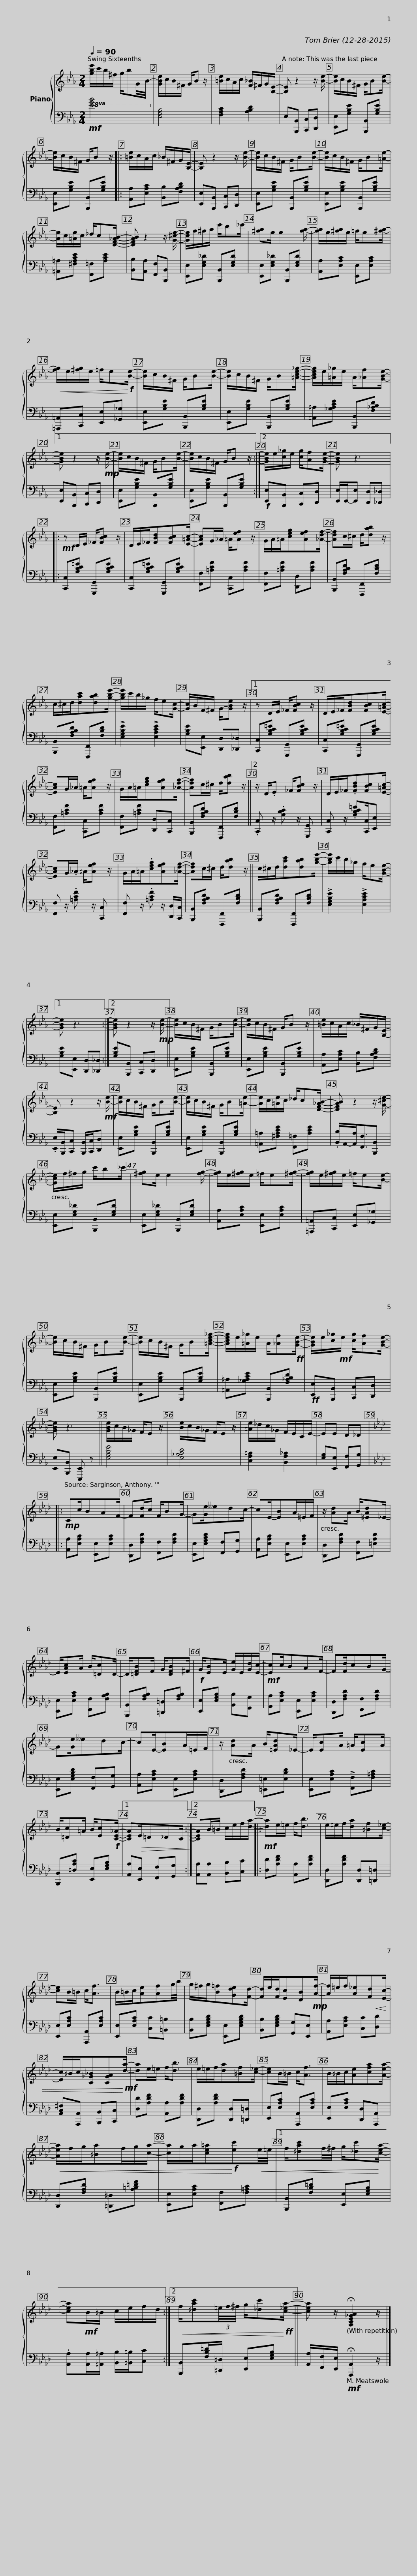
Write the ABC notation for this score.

X:1
%%score { 1 | 2 }
L:1/8
Q:1/4=90
M:2/4
I:linebreak $
K:Eb
V:1 treble
V:2 bass
V:1
 [gbe']/c'/b/^f/ g/bG/4-B/4- | [GBe]/c/B/^F/ G/B z/ | [=Be]/c/A/c/ [F_B]/^F/G/[B,E]/- | [B,E] z2 z/ [Be]/- | [Be]/c/B/^F/ G/B[Be]/- | %5
 [Be]/c/B/^F/ G/B z/ |:$ [=Be]/c/A/c/ _B/^F/G/[B,E]/- | [B,E] z2 z/ [Be]/- | [Be]/c/B/^F/ G/B[Be]/- | [Be]/c/B/^F/ G/B[=Ae]/- | %10
 [Ae]/c/[=Ae]/c/ _d/c[DF_AB]/- | [DFAB] z2 z/ [G^ce]/- |$ [Gce]/f/^f/g/ c'/b_c'/ | [^fg]e/ e2 [fg]/- | [fg]/e/[^fg]/e/ =f/e[^fg]/- | %15
!<(! [fg]/e/[^fg]/e/ =f/e!<)!!f![Be]/- | [Be]/c/B/^F/ G/B[Be]/- | [Be]/c/B/^F/ G/B[=Ace_g]/- |$ [Aceg]/e/[=A_g]/e/ A/[_Af][GBe]/- |1 [GBe] z2 z/!mp! [Be]/- | %20
 [Be]/c/B/^F/ G/B[Be]/- | [Be]/c/B/^F/ G/B z/ :|2 [GBe]/e/[c_g]/e/ [cg]/[Af][GBe]/- | [GBe] z3 |:$!mf! z D/E/ _F/[FBc] z/ | %25
 D/E/_F/[FBd][FBc][E=Ac]/- | [EAc]G/_A/ =A/[Aef] z/ | G/A/=A/[ceg][Aef][_Adf]/- | [Adf]c/^c/ d/[dab] z/ | c/^c/d/[dac'][dab][gbe']/- |$ %30
 [gbe']/c'/b/_g/ f/e[Gc]/- | [Gc]/B/F/^F/ G/-[GBe] z/ |1 z D/E/ _F/[FBc] z/ | D/E/_F/[FBd][FBc][E=Ac]/- | [EAc]G/_A/ =A/[Aef] z/ | %35
 G/A/=A/[ceg][Aef][_Adf]/- |$ [Adf]c/^c/ d/[dab] z/ ||2 z/ D/.E _F/[FBc] z/ | D/E/_F/.[FBd][FBc][E=Ac]/- | [EAc]G/._A/ =A/[Aef] z/ | %40
 G/A/=A/.[ceg][Aef][_Adf]/- | [Adf]c/^c/ d/[dab] z/ ||$ c/^c/d/[dac'][dab][gbe']/- | [gbe']/c'/b/_g/ f/e[GBe]/- |1 [GBe] z3 :|2 %45
 [GBe] z2 z/!mp! [Be]/- || [Be]/c/B/^F/ G/B[Be]/- | [Be]/c/B/^F/ G/B z/ | [=Be]/c/A/c/ _B/^F/G/[B,E]/- |$ [B,E] z2 z/!mf! [Be]/- | %50
 [Be]/c/B/^F/ G/B[Be]/- | [Be]/c/B/^F/ G/B[=Ae]/- | [Ae]/c/[=Ae]/c/ _d/c[DF_AB]/- | [DFAB] z2 z/ [G^ce]/- | [Gce]/f/^f/g/ c'/b_c'/ |$ %55
 [^fg]e/ e2 [fg]/- | [fg]/e/[^fg]/e/ =f/e[^fg]/- | [fg]/e/[^fg]/e/ =f/e[Be]/- | [Be]/c/B/^F/ G/B[Be]/- | [Be]/c/B/^F/ G/B[=Ace_g]/- | %60
 [Aceg]/e/[=A_g]/e/ A/[_Af]!ff![GBe]/- |$ [GBe]/e/[c_g]/!mf!e/ [cg]/[Af][GBe]/- | [GBe] z3 || [GBe]/c/B/_G/ F/E z/ | [Be]/c/B/_G/ F/E z/ | %65
 [=Ae]/_d/c/_G/ F/E/C/E/- | EE D_D |:$[K:Ab]!mp! Cc/BAF/- | F[Fd]/c/ F/BG/- | G[Ge]/__edc/- | %70
 cE/-[EB]A/=E/F/ | z/ [Ad]A/ B/[=EAd]_E/- | E/[EAc]A/ B/[=Dc]D/- |$ D/[=DFB]F/ G/[DFB]^F/ |!f! G/[EB]E/ [Ge]/E/[Gd]/[Ec]/- | %75
!mf! [Ec]c/BAF/- | F[Fd]/cBG/- | G[Ge]/__edc/- | cE/-[EB]A/=E/F/ | z/ [Ad]A/ B/[=EAd]_E/- |$ %80
 E/[Ec]A/ =A/[Ec]A/ | B/[=Dc]=A/ B/[Ec]!f![CE_A]/- |1 [CEA]!>(!E/=D_DC/!>)! :|2 [CEA]B/=B/ c/e/f/[da]/- |:!mf! [da]e/=e/ f<[db] | %85
 e/=e/f/[da][=Bf][c_e]/- | [ce]B/=B/ c<[Af] |$ B/=B/c/[Ae][Af]g/4b/4 | g/^f/g/[B=f][Gde][Fd]/- | [Fd]/e/[Fd]/[Ec][DB]!mp![Af]/- | %90
 [Af]/=e/f/[A_e][Fd]!<(![Ec]/- | [Ec]/=B/c/[C_G_B][CGA]!<)!!mf![da]/- | [da]e/=e/ f<[db] |$ e/=e/f/[da][=Bf][c_e]/- | [ce]B/=B/ c<[Af] | %95
 B/=B/c/[Ae][cfa][Aea]/- |!<(! [Aea]/f/g/[=Ba]f/g/[ca]/- | [ca]/g/a/[ce=a]!<)!!f![ec']!<(!e/4=e/4 |1 f/[=dac']f/4^f/4 g/[_dc']!<)![cea]/- |$ [cea]!mf!B/=B/ c/e/f/d/ :|2 %100
!<(! f/[=dac'](3=e/4f/4^f/4 g/[_dc']!<)!!ff![c_ea]/- || [cea] z/ !fermata![A,CE_GA]2 z/ |] %102
V:2
!mf!!8va(! [EGB]4!8va)! | [E,G,B,]4 | [F,A,C]2 [A,B,D]2 | E,[B,,,B,,] [C,,C,][D,,D,] | [E,,E,][G,B,E] [B,,,B,,][G,B,E] | %5
 [E,,E,][G,B,E] [B,,,B,,][G,B,E] |:$ [A,,A,][E,A,C] [B,,B,][F,A,B,D] | [E,,E,][B,,,B,,] [C,,C,][D,,D,] | [E,,E,][G,B,E] [B,,,B,,][G,B,E] | [E,,E,][G,B,E] [B,,,B,,][G,B,E] | %10
 [=A,,=A,][^F,A,CE] [F,,=F,][A,CE] | [B,,B,][A,,A,] [F,,F,][B,,,B,,] |$ [E,,E,][E,G,_D] [B,,,B,,][E,G,D] | [E,,E,][E,G,_D] [B,,,B,,][E,G,D] | [A,,A,][E,A,C] [E,,E,][E,A,C] | %15
 [=A,,,=A,,][C,,C,] [E,,E,][_G,,_G,] | [E,,E,][G,B,E] [B,,,B,,][G,B,E] | [E,,E,][G,B,E] [B,,,B,,][G,B,E] |$ [=A,,=A,][_G,A,CE] [B,,,B,,][F,_A,B,D] |1 [E,,E,][B,,,B,,] [C,,C,][D,,D,] | %20
 [E,,E,][G,B,E] [B,,,B,,][G,B,E] | [E,,E,][G,B,E] [B,,,B,,][G,B,E] :|2!f! [E,,E,][B,,,B,,] [C,,C,][D,,D,] | [E,,E,]/E,,/-[E,,E,] [D,,D,][_D,,_D,] |:$ [C,,C,][G,B,C=E] [G,,,G,,][G,B,CE] | %25
 [C,,C,][G,B,C=E] [G,,,G,,][G,B,CE] | [F,,F,][=A,CF] [C,,C,][A,CF] | [F,,F,][=A,CF] [D,,D,][A,CF] | [B,,,B,,][F,A,B,D] [F,,,F,,][F,B,D] | [B,,,B,,][F,A,B,D] [F,,,F,,][F,B,D] |$ %30
 !>![E,G,B,E]2 !>![E,A,CE]2 | [G,B,E][E,,E,] [D,,D,][_D,,_D,] |1 [C,,C,][G,B,C=E] [G,,,G,,][G,B,CE] | [C,,C,][G,B,C=E] [G,,,G,,][G,B,CE] | [F,,F,][=A,CF] [C,,C,][A,CF] | %35
 [F,,F,][=A,CF] [D,,D,][C,,C,] |$ [B,,,B,,][F,A,B,D] [F,,,F,,][F,B,D] ||2 .[C,,C,] z/ .[G,B,C] z/ [G,,,G,,] | [C,,C,] z/ .[G,B,C=E][C,,C,]/[E,,E,] | [F,,F,] z/ .[=A,CF] z/ [C,,C,] | %40
 [F,,F,] z/ .[=A,CF] z/ [D,,D,]/[C,,C,]/ | [B,,,B,,][F,A,B,D] [F,,,F,,][F,B,D] ||$ [B,,,B,,][F,A,B,D] [F,,,F,,][F,B,D] | !>![E,G,B,E]2 !>![E,A,CE]2 |1 [G,B,E][E,,E,] [D,,D,][_D,,_D,] :|2 %45
 [G,B,E][B,,,B,,] [C,,C,][D,,D,] || [E,,E,][G,B,E] [B,,,B,,][G,B,E] | [E,,E,][G,B,E] [B,,,B,,][G,B,E] | [A,,A,][E,A,C] [B,,B,][F,A,B,D] |$ .[E,,E,]/[B,,,B,,]/[C,,C,] [B,,,B,,]/[C,,C,]/[D,,D,] | %50
 [E,,E,][G,B,E] [B,,,B,,][G,B,E] | [E,,E,][G,B,E] [B,,,B,,][G,B,E] | [=A,,=A,][^F,A,CE] [F,,=F,][A,CE] | .[B,,B,]/A,,/-[A,,A,]<[F,,F,][B,,,B,,] | [E,,E,][E,G,_D] [B,,,B,,][E,G,D] |$ %55
 [E,,E,][E,G,_D] [B,,,B,,][E,G,D] | [A,,A,][E,A,C] [E,,E,][E,A,C] | [=A,,,=A,,][C,,C,] [E,,E,][_G,,_G,] | [E,,E,][G,B,E] [B,,,B,,][G,B,E] | [E,,E,][G,B,E] [B,,,B,,][G,B,E] | %60
 [=A,,=A,][_G,A,CE] [B,,,B,,][F,_A,B,D] |$!ff! [E,,E,][B,,,B,,] [C,,C,][D,,D,] | [E,,E,][B,,,B,,] [E,,,E,,] z || [E,G,B,E]4 | [E,_G,A,C]4 | %65
 [C,F,=A,]2 [B,,F,_A,]2 | [E,G,][E,,E,] [F,,F,][G,,G,] |:$[K:Ab] [A,,A,][E,A,C] [E,,E,][E,A,C] | [D,,D,][F,A,D] [F,,F,][F,A,D] | [E,,E,][E,G,B,D] [F,,F,][G,,G,] | %70
 [A,,A,][E,A,C] [E,,E,][E,A,C] | [D,,D,][F,A,D] [F,,F,][=E,A,D] | [E,,E,][E,A,C] [F,,F,][F,A,B,] |$ [B,,,B,,][F,A,B,] [=D,,=D,][F,A,B,] | [E,,E,][E,G,B,] [B,,B,][G,,G,] | %75
 [A,,A,][E,A,C] [E,,E,][E,A,C] | [D,,D,][F,A,D] [F,,F,][F,A,D] | [E,,E,][E,G,B,D] [F,,F,][G,,G,] | [A,,A,][E,A,C] [E,,E,][E,A,C] | [D,,D,][F,A,D] [=E,,=E,][E,B,D] |$ %80
 [E,,E,][E,A,C] !>![F,,F,][F,=A,C] | [B,,,B,,][=D,A,C] [E,,E,][E,G,B,] |1 [A,,A,][E,,E,] [F,,F,][G,,G,] :|2 [A,,A,][A,,A,] [B,,B,][C,C] |: [D,D][A,DF] [A,,A,][A,DF] | %85
 [D,,D,][A,DF] [D,,D,][=D,,=D,] | [E,,E,][E,A,C] [A,,,A,,][E,A,C] |$ [E,,E,][E,A,C] [C,C][=B,,=B,] | [B,,B,][E,G,B,D] [E,,E,][E,G,B,D] | [B,,B,][E,G,B,D] [G,,G,][E,,E,] | %90
 [A,,A,][E,A,C] [C,C][D,D] | [A,,C,^F,][A,,,A,,] [B,,,B,,][C,,C,] | [D,D][A,DF] [A,,A,][A,DF] |$ [D,,D,][A,DF] [D,,D,][=D,,=D,] | [E,,E,][E,A,C] [A,,,A,,][E,A,C] | %95
 [E,,E,][E,A,C] [D,,D,][A,,,A,,] | [D,,D,][F,A,D] [=D,,=D,][A,=B,=DF] | [E,,E,][E,A,C] [F,,F,][F,=A,C] |1 [B,,,B,,][F,B,=D] [E,,E,][E,G,B,] |$ .[A,,A,][A,,A,]/[=A,,=A,]/ [B,,B,]/[=B,,=B,]/[C,C] :|2 %100
 [B,,,B,,][F,B,=D]/[=D,,=D,]/ [E,,E,][E,G,B,] || [A,,A,]/[F,,F,]/[E,,E,]/!mf! !fermata![A,,,A,,]2 z/ |] %102
